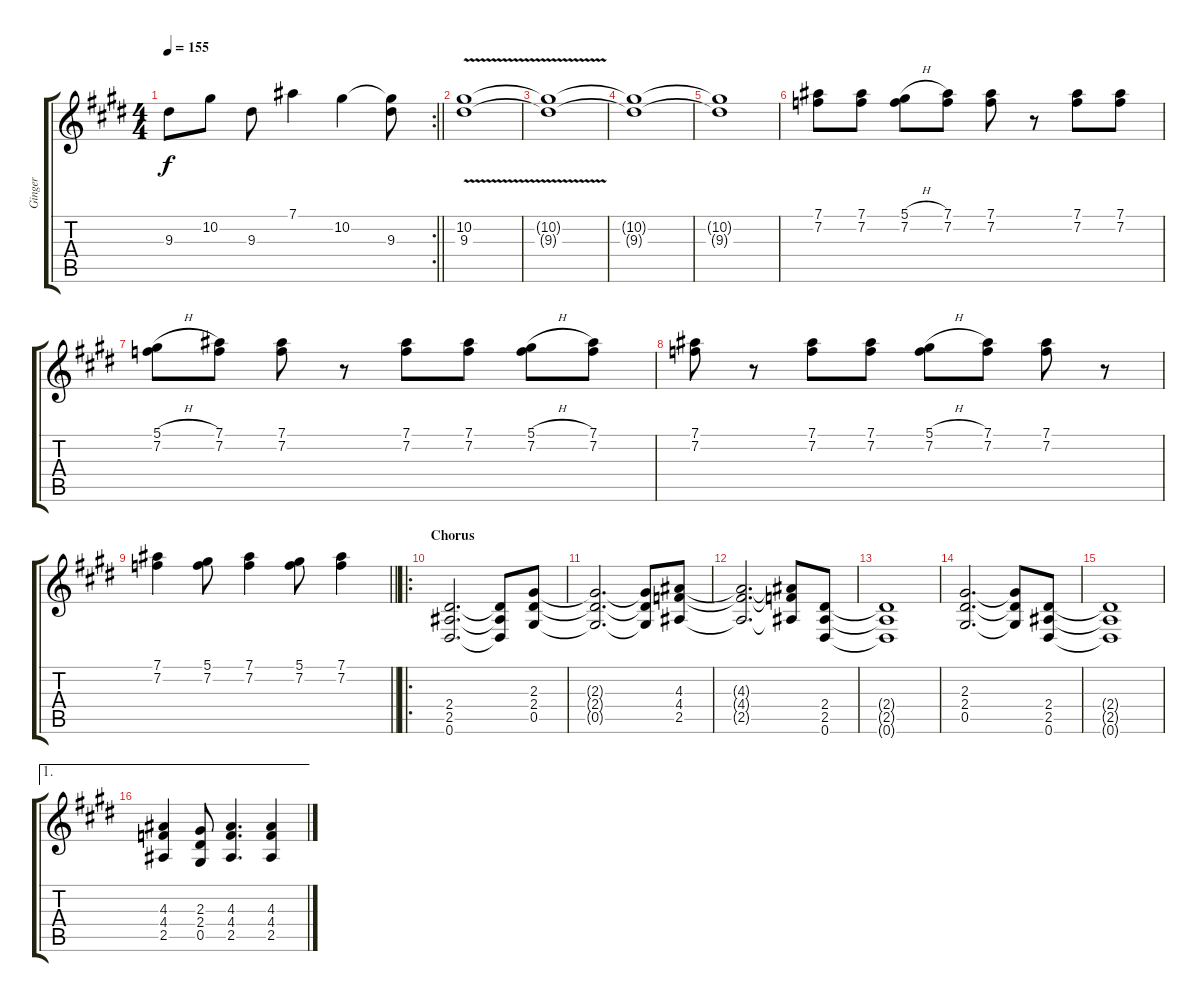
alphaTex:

\track ("Ginger" "Ginger") {instrument distortionguitar}
\staff {score tabs}
\tuning (Eb4 Bb3 Gb3 Db3 Ab2 Eb2) {hide}
\rc 2
\ts (4 4)
\tempo 155
\clef g2
\barLineRight lightlight
\ks e
9.3{t}.8{dy f} 10.2.8 9.3.8 7.1.4 10.2.4 (10.2{t} 9.3).8 |
(10.2{v} 9.3{v}).1 |
(10.2{t} 9.3{t}).1 |
(10.2{t} 9.3{t}).1 |
(10.2{t} 9.3{t}).1 |
(7.1 7.2).8 (7.1 7.2).8 (5.1{h} 7.2).8 (7.1 7.2).8 (7.1 7.2).8 r.8 (7.1 7.2).8 (7.1 7.2).8 |
(5.1{h} 7.2).8 (7.1 7.2).8 (7.1 7.2).8 r.8 (7.1 7.2).8 (7.1 7.2).8 (5.1{h} 7.2).8 (7.1 7.2).8 |
(7.1 7.2).8 r.8 (7.1 7.2).8 (7.1 7.2).8 (5.1{h} 7.2).8 (7.1 7.2).8 (7.1 7.2).8 r.8 |
\barLineRight lightlight
(7.1 7.2).4 (5.1 7.2).8 (7.1 7.2).4 (5.1 7.2).8 (7.1 7.2).4 |
\ro
\section ("" "Chorus")
(2.4 2.5 0.6).2{d} (2.4{t} 2.5{t} 0.6{t}).8 (2.3 2.4 0.5).8 |
(2.3{t} 2.4{t} 0.5{t}).2{d} (2.3{t} 2.4{t} 0.5{t}).8 (4.3 4.4 2.5).8 |
(4.3{t} 4.4{t} 2.5{t}).2{d} (4.3{t} 4.4{t} 2.5{t}).8 (2.4 2.5 0.6).8 |
(2.4{t} 2.5{t} 0.6{t}).1 |
(2.3 2.4 0.5).2{d} (2.3{t} 2.4{t} 0.5{t}).8 (2.4 2.5 0.6).8 |
(2.4{t} 2.5{t} 0.6{t}).1 |
\ae 1
(4.3 4.4 2.5).4 (2.3 2.4 0.5).8 (4.3 4.4 2.5).4{d} (4.3 4.4 2.5).4
